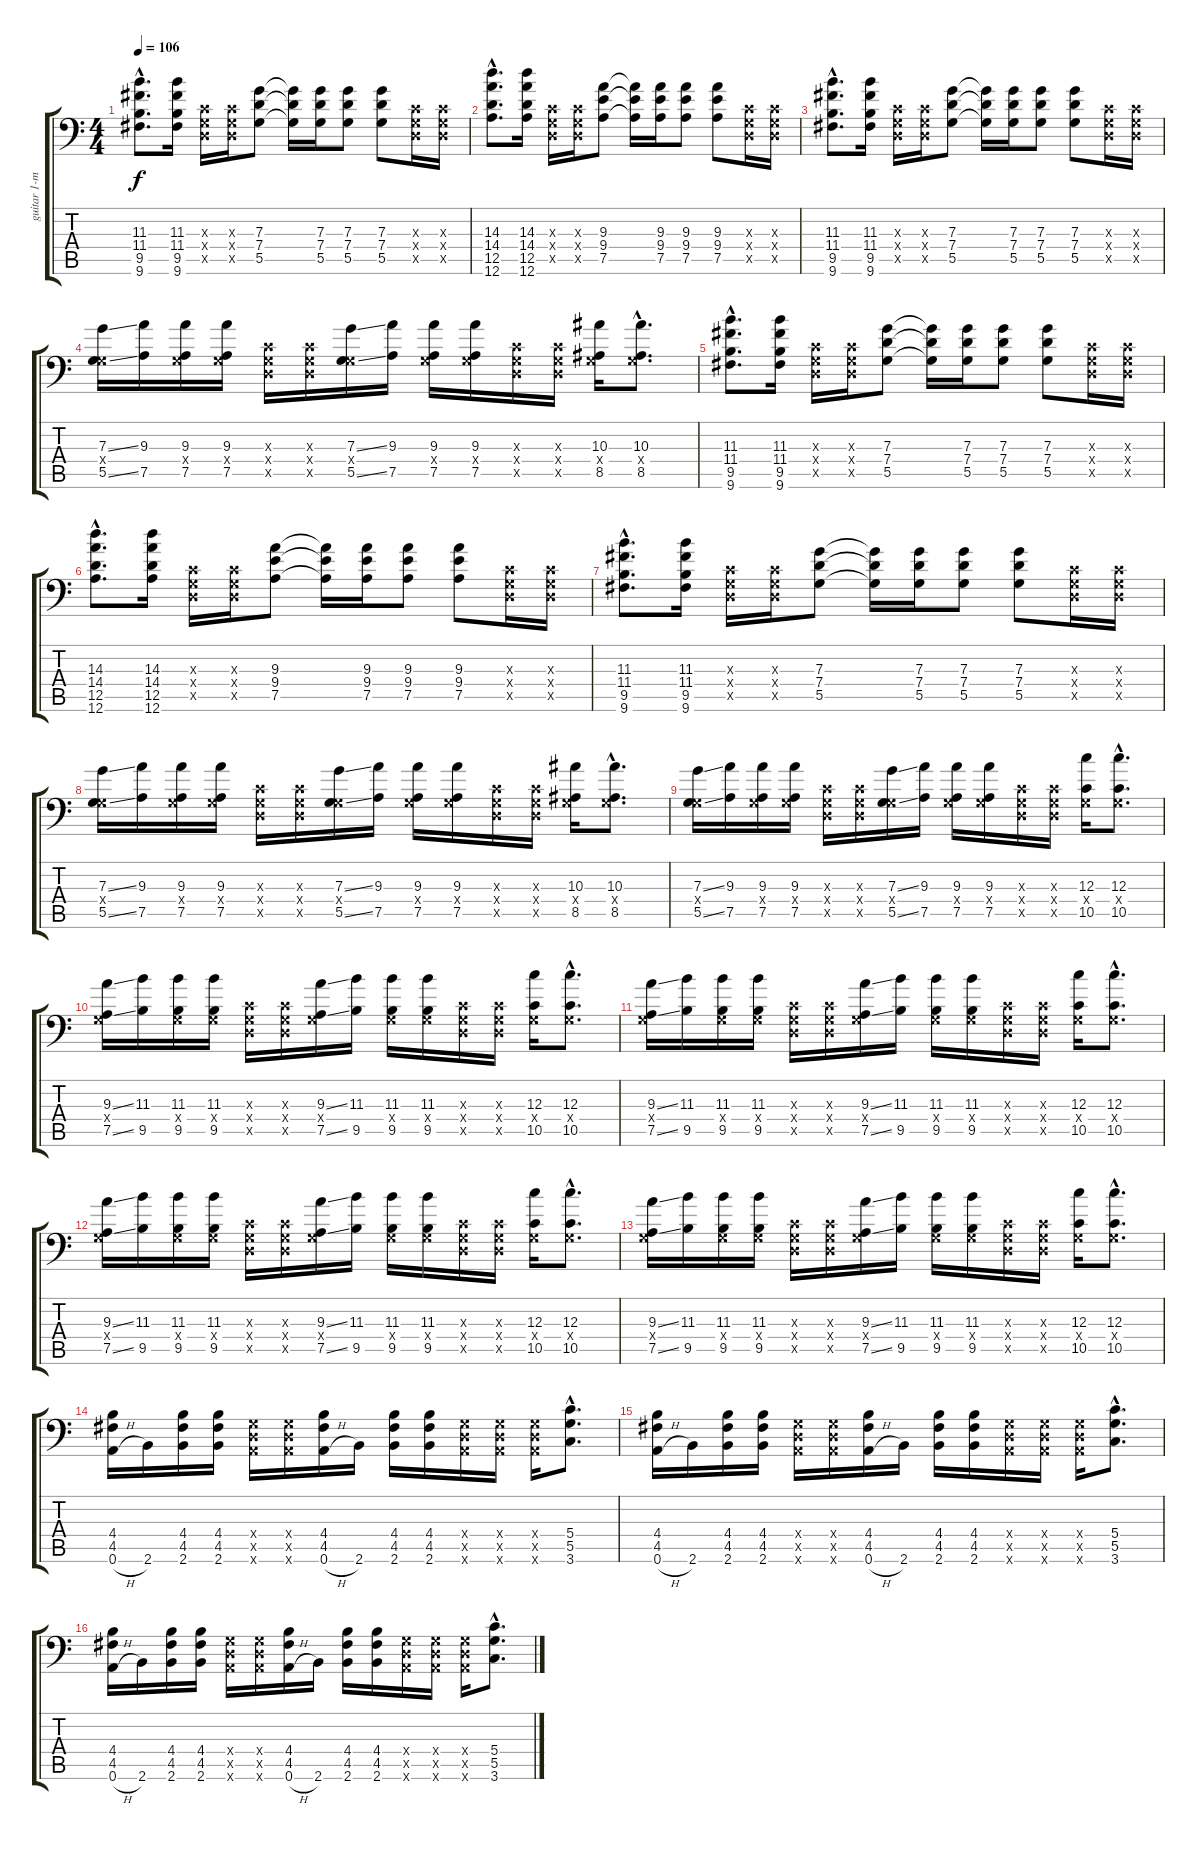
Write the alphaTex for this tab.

\track ("guitar 1-mike dewolf" "guitar 1-m") {instrument overdrivenguitar}
\staff {score tabs}
\tuning (A3 E3 C3 G2 D2 A1) {hide}
\ts (4 4)
\tempo 106
\clef f4
\ks c
(11.3{hac} 11.4{hac} 9.5{hac} 9.6{hac}).8{d dy f instrument overdrivenguitar} (11.3 11.4 9.5 9.6).16 (0.3{x} 0.4{x} 0.5{x}).16 (0.3{x} 0.4{x} 0.5{x}).16 (7.3 7.4 5.5).8 (7.3{t} 7.4{t} 5.5{t}).16 (7.3 7.4 5.5).16 (7.3 7.4 5.5).8 (7.3 7.4 5.5).8 (0.3{x} 0.4{x} 0.5{x}).16 (0.3{x} 0.4{x} 0.5{x}).16 |
(14.3{hac} 14.4{hac} 12.5{hac} 12.6{hac}).8{d} (14.3 14.4 12.5 12.6).16 (0.3{x} 0.4{x} 0.5{x}).16 (0.3{x} 0.4{x} 0.5{x}).16 (9.3 9.4 7.5).8 (9.3{t} 9.4{t} 7.5{t}).16 (9.3 9.4 7.5).16 (9.3 9.4 7.5).8 (9.3 9.4 7.5).8 (0.3{x} 0.4{x} 0.5{x}).16 (0.3{x} 0.4{x} 0.5{x}).16 |
(11.3{hac} 11.4{hac} 9.5{hac} 9.6{hac}).8{d} (11.3 11.4 9.5 9.6).16 (0.3{x} 0.4{x} 0.5{x}).16 (0.3{x} 0.4{x} 0.5{x}).16 (7.3 7.4 5.5).8 (7.3{t} 7.4{t} 5.5{t}).16 (7.3 7.4 5.5).16 (7.3 7.4 5.5).8 (7.3 7.4 5.5).8 (0.3{x} 0.4{x} 0.5{x}).16 (0.3{x} 0.4{x} 0.5{x}).16 |
(7.3{ss} 0.4{x} 5.5{ss}).16{instrument overdrivenguitar} (9.3 7.5).16 (9.3 0.4{x} 7.5).16 (9.3 0.4{x} 7.5).16 (0.3{x} 0.4{x} 0.5{x}).16 (0.3{x} 0.4{x} 0.5{x}).16 (7.3{ss} 0.4{x} 5.5{ss}).16 (9.3 7.5).16 (9.3 0.4{x} 7.5).16 (9.3 0.4{x} 7.5).16 (0.3{x} 0.4{x} 0.5{x}).16 (0.3{x} 0.4{x} 0.5{x}).16 (10.3 0.4{x} 8.5).16 (10.3{hac} 0.4{hac x} 8.5{hac}).8{d} |
(11.3{hac} 11.4{hac} 9.5{hac} 9.6{hac}).8{d} (11.3 11.4 9.5 9.6).16 (0.3{x} 0.4{x} 0.5{x}).16 (0.3{x} 0.4{x} 0.5{x}).16 (7.3 7.4 5.5).8 (7.3{t} 7.4{t} 5.5{t}).16 (7.3 7.4 5.5).16 (7.3 7.4 5.5).8 (7.3 7.4 5.5).8 (0.3{x} 0.4{x} 0.5{x}).16 (0.3{x} 0.4{x} 0.5{x}).16 |
(14.3{hac} 14.4{hac} 12.5{hac} 12.6{hac}).8{d} (14.3 14.4 12.5 12.6).16 (0.3{x} 0.4{x} 0.5{x}).16 (0.3{x} 0.4{x} 0.5{x}).16 (9.3 9.4 7.5).8 (9.3{t} 9.4{t} 7.5{t}).16 (9.3 9.4 7.5).16 (9.3 9.4 7.5).8 (9.3 9.4 7.5).8 (0.3{x} 0.4{x} 0.5{x}).16 (0.3{x} 0.4{x} 0.5{x}).16 |
(11.3{hac} 11.4{hac} 9.5{hac} 9.6{hac}).8{d} (11.3 11.4 9.5 9.6).16 (0.3{x} 0.4{x} 0.5{x}).16 (0.3{x} 0.4{x} 0.5{x}).16 (7.3 7.4 5.5).8 (7.3{t} 7.4{t} 5.5{t}).16 (7.3 7.4 5.5).16 (7.3 7.4 5.5).8 (7.3 7.4 5.5).8 (0.3{x} 0.4{x} 0.5{x}).16 (0.3{x} 0.4{x} 0.5{x}).16 |
(7.3{ss} 0.4{x} 5.5{ss}).16{instrument overdrivenguitar} (9.3 7.5).16 (9.3 0.4{x} 7.5).16 (9.3 0.4{x} 7.5).16 (0.3{x} 0.4{x} 0.5{x}).16 (0.3{x} 0.4{x} 0.5{x}).16 (7.3{ss} 0.4{x} 5.5{ss}).16 (9.3 7.5).16 (9.3 0.4{x} 7.5).16 (9.3 0.4{x} 7.5).16 (0.3{x} 0.4{x} 0.5{x}).16 (0.3{x} 0.4{x} 0.5{x}).16 (10.3 0.4{x} 8.5).16 (10.3{hac} 0.4{hac x} 8.5{hac}).8{d} |
(7.3{ss} 0.4{x} 5.5{ss}).16{instrument overdrivenguitar} (9.3 7.5).16 (9.3 0.4{x} 7.5).16 (9.3 0.4{x} 7.5).16 (0.3{x} 0.4{x} 0.5{x}).16 (0.3{x} 0.4{x} 0.5{x}).16 (7.3{ss} 0.4{x} 5.5{ss}).16 (9.3 7.5).16 (9.3 0.4{x} 7.5).16 (9.3 0.4{x} 7.5).16 (0.3{x} 0.4{x} 0.5{x}).16 (0.3{x} 0.4{x} 0.5{x}).16 (12.3 0.4{x} 10.5).16 (12.3{hac} 0.4{hac x} 10.5{hac}).8{d} |
(9.3{ss} 0.4{x} 7.5{ss}).16{instrument overdrivenguitar} (11.3 9.5).16 (11.3 0.4{x} 9.5).16 (11.3 0.4{x} 9.5).16 (0.3{x} 0.4{x} 0.5{x}).16 (0.3{x} 0.4{x} 0.5{x}).16 (9.3{ss} 0.4{x} 7.5{ss}).16 (11.3 9.5).16 (11.3 0.4{x} 9.5).16 (11.3 0.4{x} 9.5).16 (0.3{x} 0.4{x} 0.5{x}).16 (0.3{x} 0.4{x} 0.5{x}).16 (12.3 0.4{x} 10.5).16 (12.3{hac} 0.4{hac x} 10.5{hac}).8{d} |
(9.3{ss} 0.4{x} 7.5{ss}).16{instrument overdrivenguitar} (11.3 9.5).16 (11.3 0.4{x} 9.5).16 (11.3 0.4{x} 9.5).16 (0.3{x} 0.4{x} 0.5{x}).16 (0.3{x} 0.4{x} 0.5{x}).16 (9.3{ss} 0.4{x} 7.5{ss}).16 (11.3 9.5).16 (11.3 0.4{x} 9.5).16 (11.3 0.4{x} 9.5).16 (0.3{x} 0.4{x} 0.5{x}).16 (0.3{x} 0.4{x} 0.5{x}).16 (12.3 0.4{x} 10.5).16 (12.3{hac} 0.4{hac x} 10.5{hac}).8{d} |
(9.3{ss} 0.4{x} 7.5{ss}).16{instrument overdrivenguitar} (11.3 9.5).16 (11.3 0.4{x} 9.5).16 (11.3 0.4{x} 9.5).16 (0.3{x} 0.4{x} 0.5{x}).16 (0.3{x} 0.4{x} 0.5{x}).16 (9.3{ss} 0.4{x} 7.5{ss}).16 (11.3 9.5).16 (11.3 0.4{x} 9.5).16 (11.3 0.4{x} 9.5).16 (0.3{x} 0.4{x} 0.5{x}).16 (0.3{x} 0.4{x} 0.5{x}).16 (12.3 0.4{x} 10.5).16 (12.3{hac} 0.4{hac x} 10.5{hac}).8{d} |
(9.3{ss} 0.4{x} 7.5{ss}).16{instrument overdrivenguitar} (11.3 9.5).16 (11.3 0.4{x} 9.5).16 (11.3 0.4{x} 9.5).16 (0.3{x} 0.4{x} 0.5{x}).16 (0.3{x} 0.4{x} 0.5{x}).16 (9.3{ss} 0.4{x} 7.5{ss}).16 (11.3 9.5).16 (11.3 0.4{x} 9.5).16 (11.3 0.4{x} 9.5).16 (0.3{x} 0.4{x} 0.5{x}).16 (0.3{x} 0.4{x} 0.5{x}).16 (12.3 0.4{x} 10.5).16 (12.3{hac} 0.4{hac x} 10.5{hac}).8{d} |
(4.4 4.5 0.6{h}).16{instrument overdrivenguitar} 2.6.16 (4.4 4.5 2.6).16 (4.4 4.5 2.6).16 (0.4{x} 0.5{x} 0.6{x}).16 (0.4{x} 0.5{x} 0.6{x}).16 (4.4 4.5 0.6{h}).16 2.6.16 (4.4 4.5 2.6).16 (4.4 4.5 2.6).16 (0.4{x} 0.5{x} 0.6{x}).16 (0.4{x} 0.5{x} 0.6{x}).16 (0.4{x} 0.5{x} 0.6{x}).16 (5.4{hac} 5.5{hac} 3.6{hac}).8{d} |
(4.4 4.5 0.6{h}).16 2.6.16 (4.4 4.5 2.6).16 (4.4 4.5 2.6).16 (0.4{x} 0.5{x} 0.6{x}).16 (0.4{x} 0.5{x} 0.6{x}).16 (4.4 4.5 0.6{h}).16 2.6.16 (4.4 4.5 2.6).16 (4.4 4.5 2.6).16 (0.4{x} 0.5{x} 0.6{x}).16 (0.4{x} 0.5{x} 0.6{x}).16 (0.4{x} 0.5{x} 0.6{x}).16 (5.4{hac} 5.5{hac} 3.6{hac}).8{d} |
(4.4 4.5 0.6{h}).16 2.6.16 (4.4 4.5 2.6).16 (4.4 4.5 2.6).16 (0.4{x} 0.5{x} 0.6{x}).16 (0.4{x} 0.5{x} 0.6{x}).16 (4.4 4.5 0.6{h}).16 2.6.16 (4.4 4.5 2.6).16 (4.4 4.5 2.6).16 (0.4{x} 0.5{x} 0.6{x}).16 (0.4{x} 0.5{x} 0.6{x}).16 (0.4{x} 0.5{x} 0.6{x}).16 (5.4{hac} 5.5{hac} 3.6{hac}).8{d}
